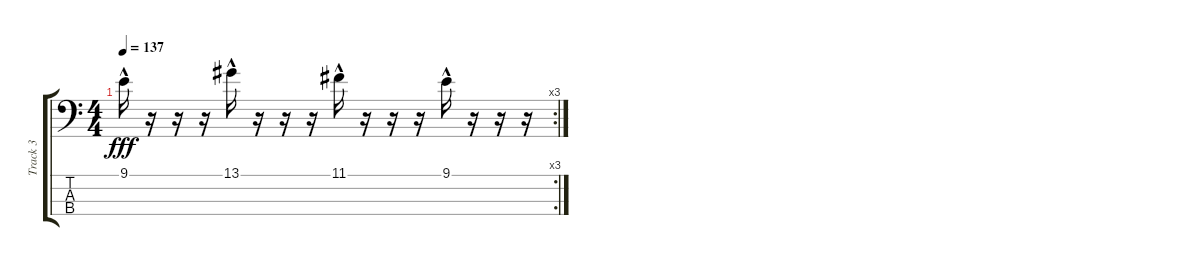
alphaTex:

\track ("Track 3" "Track 3") {instrument electricbassfinger bank 2}
\staff {score tabs}
\tuning (G2 D2 A1 E1) {hide}
\rc 3
\ts (4 4)
\tempo 137
\clef f4
\ks c
9.1{hac}.16{dy fff} r.16 r.16 r.16 13.1{hac}.16 r.16 r.16 r.16 11.1{hac}.16 r.16 r.16 r.16 9.1{hac}.16 r.16 r.16 r.16
